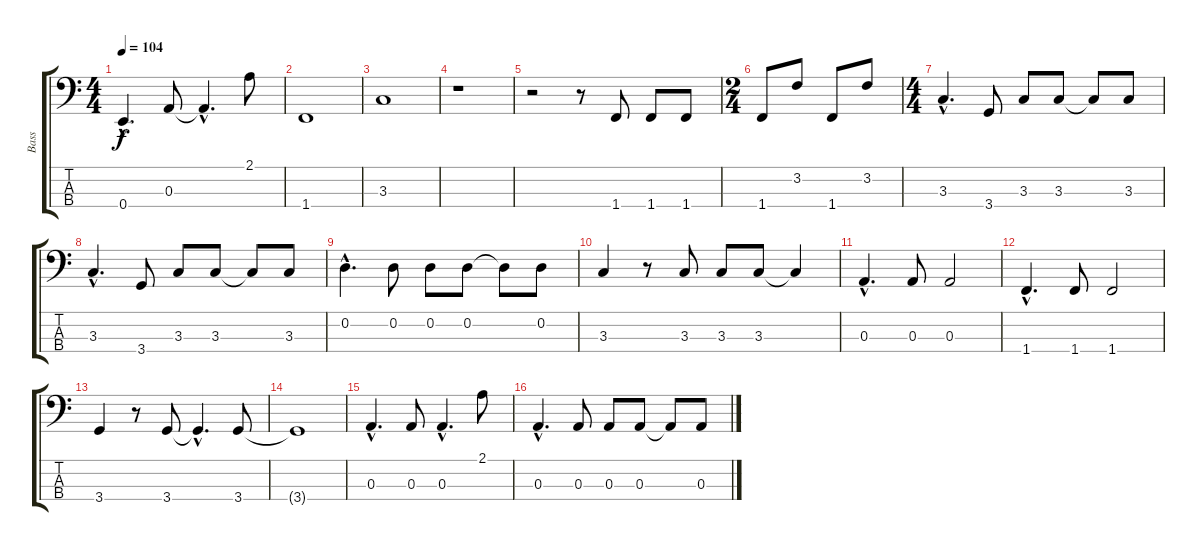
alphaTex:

\track ("Bass" "Bass") {instrument electricbassfinger}
\staff {score tabs}
\tuning (G2 D2 A1 E1) {hide}
\ts (4 4)
\tempo 104
\clef f4
\ks c
0.4{hac}.4{d dy f} 0.3.8 0.3{hac t}.4{d} 2.1.8 |
1.4.1 |
3.3.1 |
r.1 |
r.2 r.8 1.4.8 1.4.8 1.4.8 |
\ts (2 4)
1.4.8 3.2.8 1.4.8 3.2.8 |
\ts (4 4)
3.3{hac}.4{d} 3.4.8 3.3.8 3.3.8 3.3{t}.8 3.3.8 |
3.3{hac}.4{d} 3.4.8 3.3.8 3.3.8 3.3{t}.8 3.3.8 |
0.2{hac}.4{d} 0.2.8 0.2.8 0.2.8 0.2{t}.8 0.2.8 |
3.3.4 r.8 3.3.8 3.3.8 3.3.8 3.3{t}.4 |
0.3{hac}.4{d} 0.3.8 0.3.2 |
1.4{hac}.4{d} 1.4.8 1.4.2 |
3.4.4 r.8 3.4.8 3.4{hac t}.4{d} 3.4.8 |
3.4{t}.1 |
0.3{hac}.4{d} 0.3.8 0.3{hac}.4{d} 2.1.8 |
0.3{hac}.4{d} 0.3.8 0.3.8 0.3.8 0.3{t}.8 0.3.8
